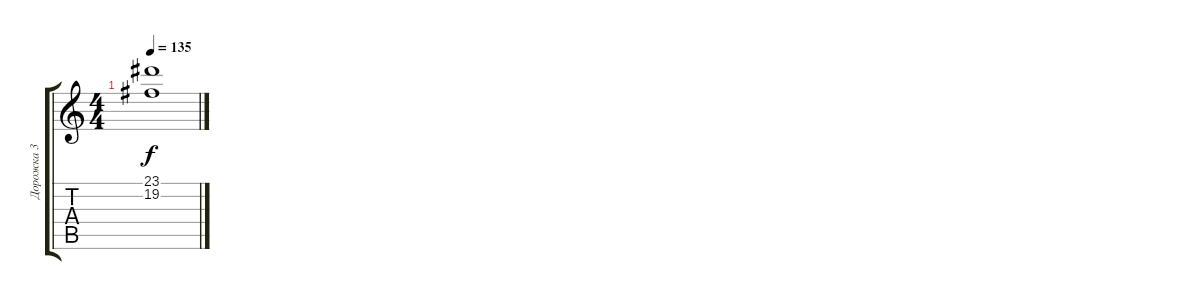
\track ("Дорожка 3" "Дорожка 3") {instrument pad7halo}
\staff {score tabs}
\tuning (E4 B3 G3 D3 A2 E2) {hide}
\ts (4 4)
\tempo 135
\clef g2
\ks c
(23.1{t} 19.2{t}).1{dy f}
